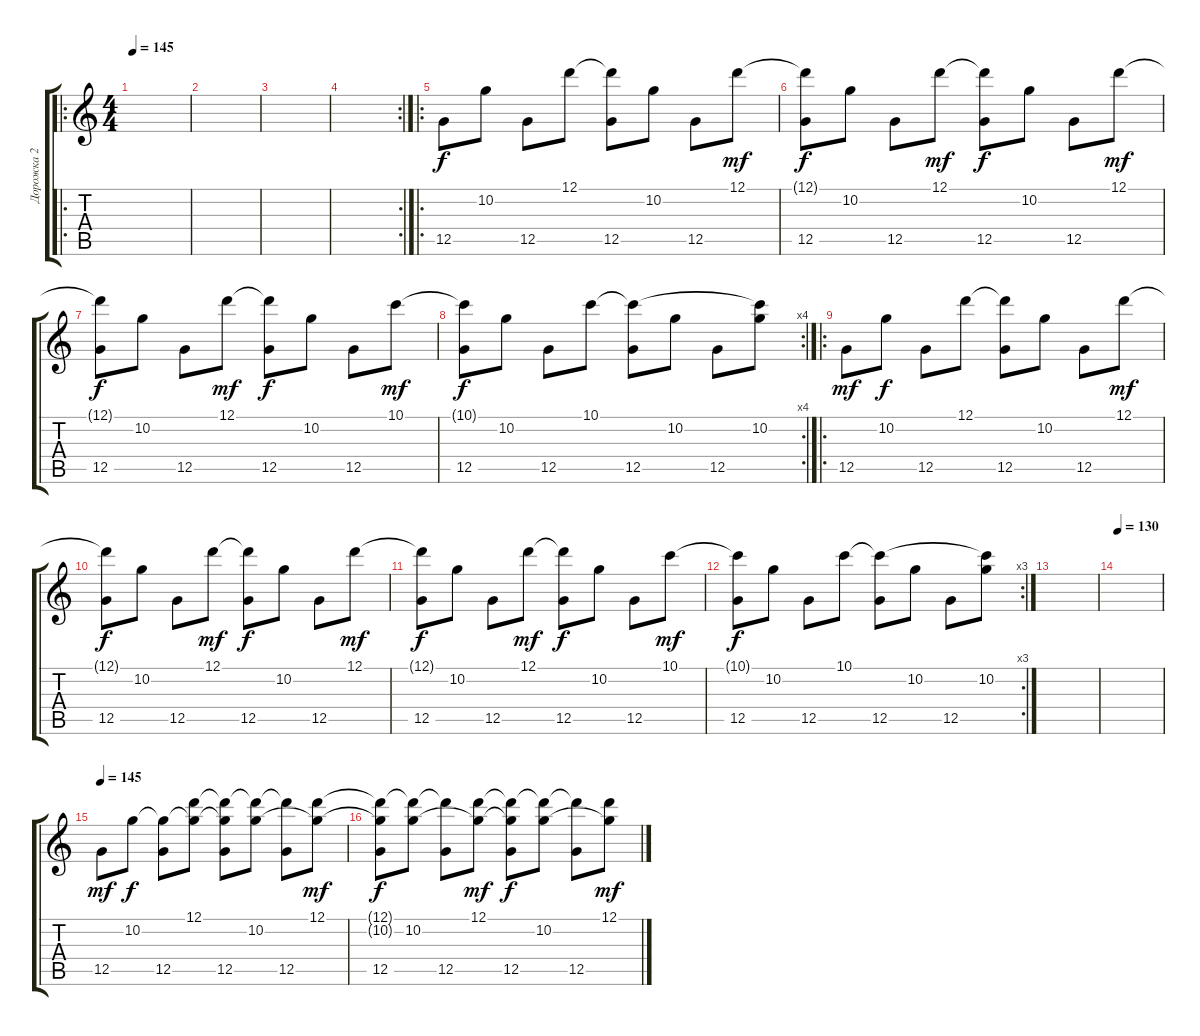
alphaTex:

\track ("Дорожка 2" "Дорожка 2") {instrument acousticguitarsteel}
\staff {score tabs}
\tuning (D4 A3 F3 C3 G2 C2) {hide}
\ro
\ts (4 4)
\tempo 145
\clef g2
\ks c
|
|
|
\rc 2
|
\ro
12.5.8 10.2.8{dy f} 12.5.8 12.1.8 (12.1{t} 12.5).8 10.2.8 12.5.8 12.1.8{dy mf} |
(12.1{t} 12.5).8{dy f} 10.2.8 12.5.8 12.1.8{dy mf} (12.1{t} 12.5).8{dy f} 10.2.8 12.5.8 12.1.8{dy mf} |
(12.1{t} 12.5).8{dy f} 10.2.8 12.5.8 12.1.8{dy mf} (12.1{t} 12.5).8{dy f} 10.2.8 12.5.8 10.1.8{dy mf} |
\rc 4
(10.1{t} 12.5).8{dy f} 10.2.8 12.5.8 10.1.8 (10.1{t} 12.5).8 10.2.8 12.5.8 (10.1{t} 10.2).8 |
\ro
12.5.8{dy mf} 10.2.8{dy f} 12.5.8 12.1.8 (12.1{t} 12.5).8 10.2.8 12.5.8 12.1.8{dy mf} |
(12.1{t} 12.5).8{dy f} 10.2.8 12.5.8 12.1.8{dy mf} (12.1{t} 12.5).8{dy f} 10.2.8 12.5.8 12.1.8{dy mf} |
(12.1{t} 12.5).8{dy f} 10.2.8 12.5.8 12.1.8{dy mf} (12.1{t} 12.5).8{dy f} 10.2.8 12.5.8 10.1.8{dy mf} |
\rc 3
(10.1{t} 12.5).8{dy f} 10.2.8 12.5.8 10.1.8 (10.1{t} 12.5).8 10.2.8 12.5.8 (10.1{t} 10.2).8 |
|
\tempo 130
|
\tempo 145
12.5.8{dy mf} 10.2.8{dy f} (10.2{t} 12.5).8 (12.1 10.2{t}).8 (12.1{t} 10.2{t} 12.5).8 (12.1{t} 10.2).8 (12.1{t} 12.5).8 (12.1 10.2{t}).8{dy mf} |
(12.1{t} 10.2{t} 12.5).8{dy f} (12.1{t} 10.2).8 (12.1{t} 12.5).8 (12.1 10.2{t}).8{dy mf} (12.1{t} 10.2{t} 12.5).8{dy f} (12.1{t} 10.2).8 (12.1{t} 12.5).8 (12.1 10.2{t}).8{dy mf}
